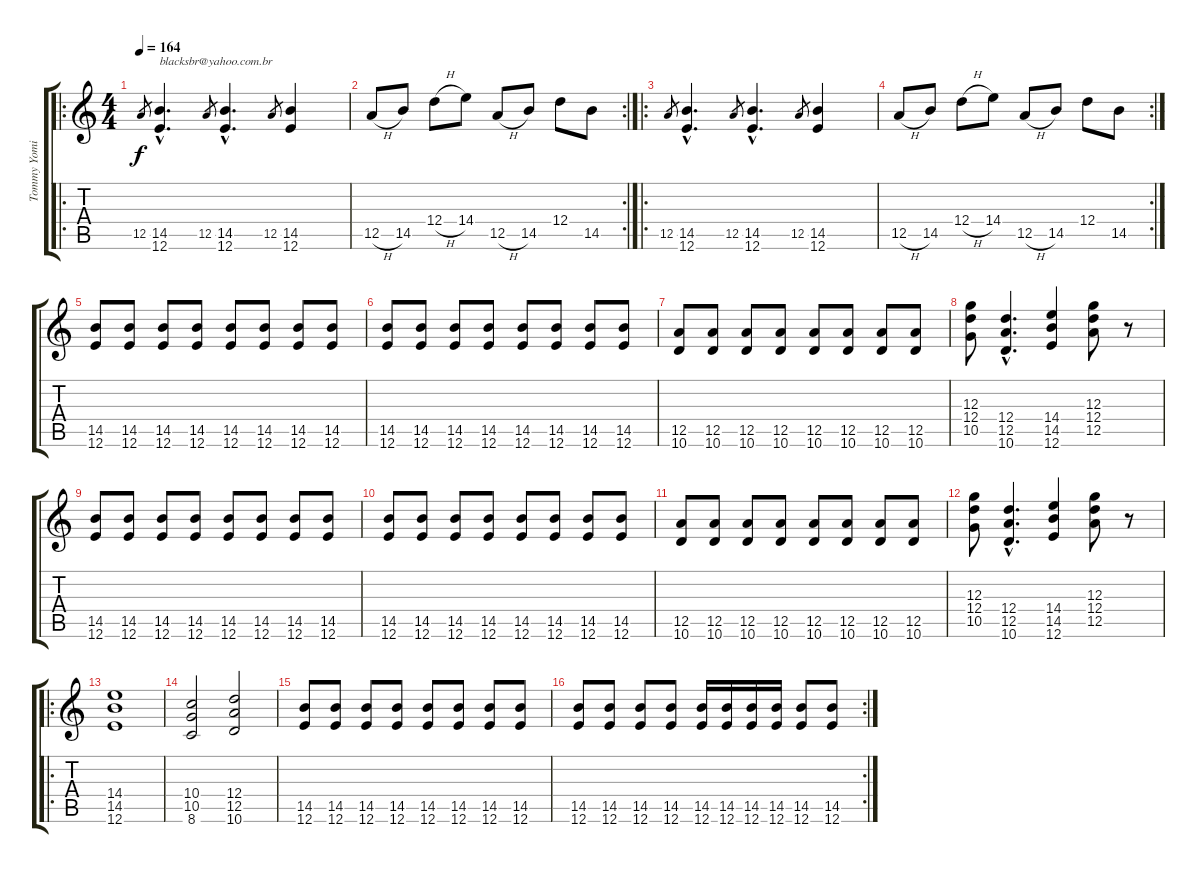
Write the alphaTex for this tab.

\track ("Tommy Yomi" "Tommy Yomi") {instrument distortionguitar}
\staff {score tabs}
\tuning (E4 B3 G3 D3 A2 E2) {hide}
\ro
\ts (4 4)
\tempo 164
\clef g2
\ks c
12.5.8{gr dy f instrument distortionguitar} (14.5{hac} 12.6{hac}).4{d txt "blacksbr@yahoo.com.br"} 12.5.8{gr} (14.5{hac} 12.6{hac}).4{d} 12.5.8{gr} (14.5 12.6).4 |
\rc 2
12.5{h}.8 14.5.8 12.4{h}.8 14.4.8 12.5{h}.8 14.5.8 12.4.8 14.5.8 |
\ro
12.5.8{gr} (14.5{hac} 12.6{hac}).4{d} 12.5.8{gr} (14.5{hac} 12.6{hac}).4{d} 12.5.8{gr} (14.5 12.6).4 |
\rc 2
12.5{h}.8 14.5.8 12.4{h}.8 14.4.8 12.5{h}.8 14.5.8 12.4.8 14.5.8 |
(14.5 12.6).8 (14.5 12.6).8 (14.5 12.6).8 (14.5 12.6).8 (14.5 12.6).8 (14.5 12.6).8 (14.5 12.6).8 (14.5 12.6).8 |
(14.5 12.6).8 (14.5 12.6).8 (14.5 12.6).8 (14.5 12.6).8 (14.5 12.6).8 (14.5 12.6).8 (14.5 12.6).8 (14.5 12.6).8 |
(12.5 10.6).8 (12.5 10.6).8 (12.5 10.6).8 (12.5 10.6).8 (12.5 10.6).8 (12.5 10.6).8 (12.5 10.6).8 (12.5 10.6).8 |
(12.3 12.4 10.5).8 (12.4{hac} 12.5{hac} 10.6{hac}).4{d} (14.4 14.5 12.6).4 (12.3 12.4 12.5).8 r.8 |
(14.5 12.6).8 (14.5 12.6).8 (14.5 12.6).8 (14.5 12.6).8 (14.5 12.6).8 (14.5 12.6).8 (14.5 12.6).8 (14.5 12.6).8 |
(14.5 12.6).8 (14.5 12.6).8 (14.5 12.6).8 (14.5 12.6).8 (14.5 12.6).8 (14.5 12.6).8 (14.5 12.6).8 (14.5 12.6).8 |
(12.5 10.6).8 (12.5 10.6).8 (12.5 10.6).8 (12.5 10.6).8 (12.5 10.6).8 (12.5 10.6).8 (12.5 10.6).8 (12.5 10.6).8 |
(12.3 12.4 10.5).8 (12.4{hac} 12.5{hac} 10.6{hac}).4{d} (14.4 14.5 12.6).4 (12.3 12.4 12.5).8 r.8 |
\ro
(14.4 14.5 12.6).1 |
(10.4 10.5 8.6).2 (12.4 12.5 10.6).2 |
(14.5 12.6).8 (14.5 12.6).8 (14.5 12.6).8 (14.5 12.6).8 (14.5 12.6).8 (14.5 12.6).8 (14.5 12.6).8 (14.5 12.6).8 |
\rc 2
(14.5 12.6).8 (14.5 12.6).8 (14.5 12.6).8 (14.5 12.6).8 (14.5 12.6).16 (14.5 12.6).16 (14.5 12.6).16 (14.5 12.6).16 (14.5 12.6).8 (14.5 12.6).8
